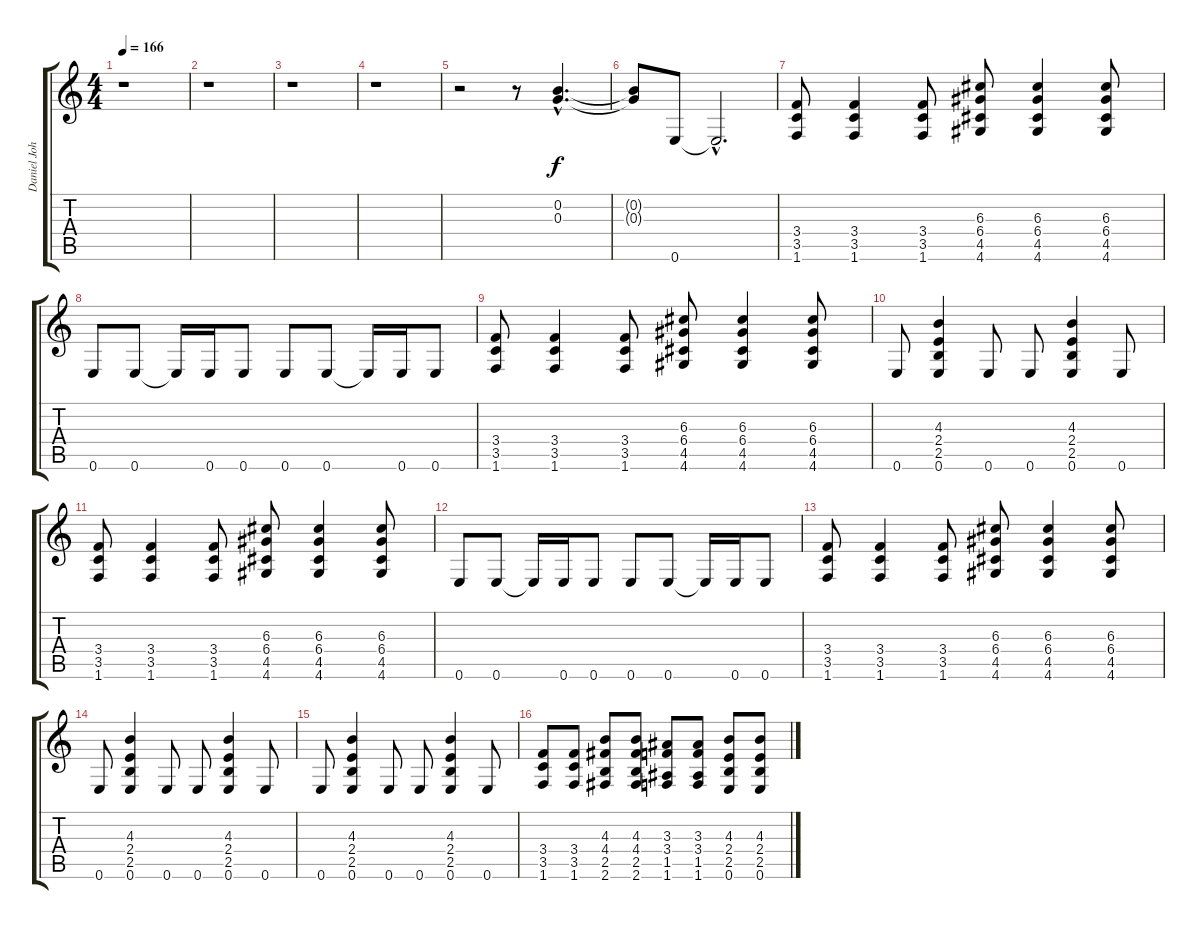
\track ("Daniel Johns (gtr 3)" "Daniel Joh") {instrument distortionguitar}
\staff {score tabs}
\tuning (E4 B3 G3 D3 A2 E2) {hide}
\ts (4 4)
\tempo 166
\clef g2
\ks c
r.1{dy f} |
r.1 |
r.1 |
r.1 |
r.2 r.8 (0.2{hac} 0.3{hac}).4{d} |
(0.2{t} 0.3{t}).8 0.6.8 0.6{hac t}.2{d} |
(3.4 3.5 1.6).8 (3.4 3.5 1.6).4 (3.4 3.5 1.6).8 (6.3 6.4 4.5 4.6).8 (6.3 6.4 4.5 4.6).4 (6.3 6.4 4.5 4.6).8 |
0.6.8 0.6.8 0.6{t}.16 0.6.16 0.6.8 0.6.8 0.6.8 0.6{t}.16 0.6.16 0.6.8 |
(3.4 3.5 1.6).8 (3.4 3.5 1.6).4 (3.4 3.5 1.6).8 (6.3 6.4 4.5 4.6).8 (6.3 6.4 4.5 4.6).4 (6.3 6.4 4.5 4.6).8 |
0.6.8 (4.3 2.4 2.5 0.6).4 0.6.8 0.6.8 (4.3 2.4 2.5 0.6).4 0.6.8 |
(3.4 3.5 1.6).8 (3.4 3.5 1.6).4 (3.4 3.5 1.6).8 (6.3 6.4 4.5 4.6).8 (6.3 6.4 4.5 4.6).4 (6.3 6.4 4.5 4.6).8 |
0.6.8 0.6.8 0.6{t}.16 0.6.16 0.6.8 0.6.8 0.6.8 0.6{t}.16 0.6.16 0.6.8 |
(3.4 3.5 1.6).8 (3.4 3.5 1.6).4 (3.4 3.5 1.6).8 (6.3 6.4 4.5 4.6).8 (6.3 6.4 4.5 4.6).4 (6.3 6.4 4.5 4.6).8 |
0.6.8 (4.3 2.4 2.5 0.6).4 0.6.8 0.6.8 (4.3 2.4 2.5 0.6).4 0.6.8 |
0.6.8 (4.3 2.4 2.5 0.6).4 0.6.8 0.6.8 (4.3 2.4 2.5 0.6).4 0.6.8 |
(3.4 3.5 1.6).8 (3.4 3.5 1.6).8 (4.3 4.4 2.5 2.6).8 (4.3 4.4 2.5 2.6).8 (3.3 3.4 1.5 1.6).8 (3.3 3.4 1.5 1.6).8 (4.3 2.4 2.5 0.6).8 (4.3 2.4 2.5 0.6).8
